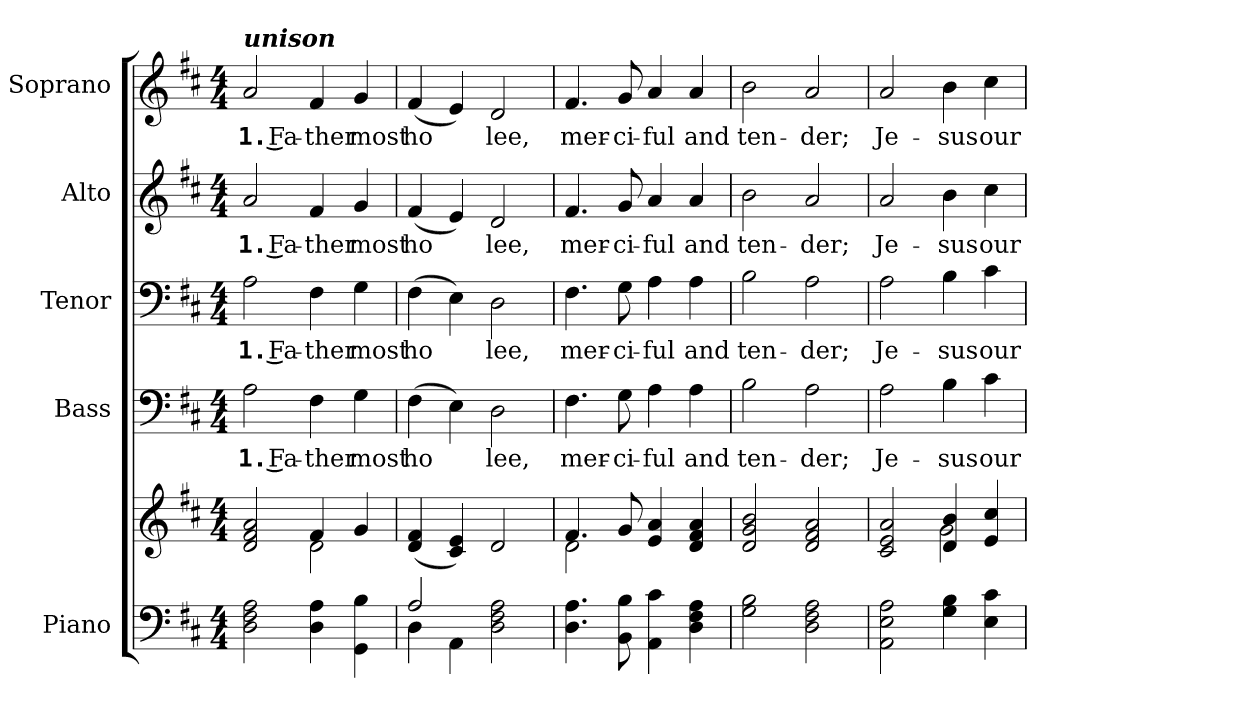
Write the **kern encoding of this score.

**kern	**kern	**kern	**text	**kern	**text	**kern	**text	**kern	**text
*part5	*part5	*part4	*part4	*part3	*part3	*part2	*part2	*part1	*part1
*staff6	*staff5	*staff4	*staff4	*staff3	*staff3	*staff2	*staff2	*staff1	*staff1
*I"Piano	*	*I"Bass	*	*I"Tenor	*	*I"Alto	*	*I"Soprano	*
*I'Pno.	*	*I'B.	*	*I'T.	*	*I'A.	*	*I'S.	*
!!LO:PB:g=z
*clefF4	*clefG2	*clefF4	*	*clefF4	*	*clefG2	*	*clefG2	*
*k[f#c#]	*k[f#c#]	*k[f#c#]	*	*k[f#c#]	*	*k[f#c#]	*	*k[f#c#]	*
*D:	*D:	*D:	*	*D:	*	*D:	*	*D:	*
*M4/4	*M4/4	*M4/4	*	*M4/4	*	*M4/4	*	*M4/4	*
*MM170	*MM170	*MM170	*	*MM170	*	*MM170	*	*MM170	*
=1	=1	=1	=1	=1	=1	=1	=1	=1	=1
*	*^	*	*	*	*	*	*	*	*
!	!	!	!	!LO:LY:b:color=#000000	!	!	!	!	!	!
!	!	!	!	!	!	!LO:LY:b:color=#000000	!	!	!	!
!	!	!	!	!	!	!	!	!LO:LY:b:color=#000000	!	!
!	!	!	!	!	!	!	!	!	!LO:TX:a:Bi:t=unison	!
!	!	!	!	!	!	!	!	!	!	!LO:LY:b:color=#000000
2Di\ 2F#i 2Ai	2di/ 2f#i 2ai	2ryy	2Ai\	1. Fa-	2Ai\	1. Fa-	2ai/	1. Fa-	2ai/	1. Fa-
!	!	!	!	!LO:LY:b:color=#000000	!	!	!	!	!	!
!	!	!	!	!	!	!LO:LY:b:color=#000000	!	!	!	!
!	!	!	!	!	!	!	!	!LO:LY:b:color=#000000	!	!
!	!	!	!	!	!	!	!	!	!	!LO:LY:b:color=#000000
4Di\ 4Ai	4f#i/	2di\	4F#i\	-ther	4F#i\	-ther	4f#i/	-ther	4f#i/	-ther
!	!	!	!	!LO:LY:b:color=#000000	!	!	!	!	!	!
!	!	!	!	!	!	!LO:LY:b:color=#000000	!	!	!	!
!	!	!	!	!	!	!	!	!LO:LY:b:color=#000000	!	!
!	!	!	!	!	!	!	!	!	!	!LO:LY:b:color=#000000
4GGi\ 4Bi	4gi/	.	4Gi\	most	4Gi\	most	4gi/	most	4gi/	most
*	*v	*v	*	*	*	*	*	*	*	*
=2	=2	=2	=2	=2	=2	=2	=2	=2	=2
*^	*	*	*	*	*	*	*	*	*
!	!	!	!	!LO:LY:b:color=#000000	!	!	!	!	!	!
!	!	!	!	!	!	!LO:LY:b:color=#000000	!	!	!	!
!	!	!	!	!	!	!	!	!LO:LY:b:color=#000000	!	!
!	!	!	!	!	!	!	!	!	!	!LO:LY:b:color=#000000
2Ai/	4Di\	(4di/ 4f#i	(4F#i\	ho	(4F#i\	ho	(4f#i/	ho	(4f#i/	ho
.	4AAi\	4c#i/ 4ei)	4Ei\)	.	4Ei\)	.	4ei/)	.	4ei/)	.
!	!	!	!	!LO:LY:b:color=#000000	!	!	!	!	!	!
!	!	!	!	!	!	!LO:LY:b:color=#000000	!	!	!	!
!	!	!	!	!	!	!	!	!LO:LY:b:color=#000000	!	!
!	!	!	!	!	!	!	!	!	!	!LO:LY:b:color=#000000
2Di\ 2F#i 2Ai	2ryy	2di/	2Di\	lee,	2Di\	lee,	2di/	lee,	2di/	lee,
*v	*v	*	*	*	*	*	*	*	*	*
=3	=3	=3	=3	=3	=3	=3	=3	=3	=3
*	*^	*	*	*	*	*	*	*	*
*^	*	*	*	*	*	*	*	*	*	*
!	!	!	!	!	!LO:LY:b:color=#000000	!	!	!	!	!	!
*v	*v	*	*	*	*	*	*	*	*	*	*
*^	*	*	*	*	*	*	*	*	*	*
!	!	!	!	!	!	!	!LO:LY:b:color=#000000	!	!	!	!
*v	*v	*	*	*	*	*	*	*	*	*	*
*^	*	*	*	*	*	*	*	*	*	*
!	!	!	!	!	!	!	!	!	!LO:LY:b:color=#000000	!	!
*v	*v	*	*	*	*	*	*	*	*	*	*
*^	*	*	*	*	*	*	*	*	*	*
!	!	!	!	!	!	!	!	!	!	!	!LO:LY:b:color=#000000
*v	*v	*	*	*	*	*	*	*	*	*	*
4.Di\ 4.Ai	4.f#i/	2di\	4.F#i\	mer-	4.F#i\	mer-	4.f#i/	mer-	4.f#i/	mer-
!	!	!	!	!LO:LY:b:color=#000000	!	!	!	!	!	!
!	!	!	!	!	!	!LO:LY:b:color=#000000	!	!	!	!
!	!	!	!	!	!	!	!	!LO:LY:b:color=#000000	!	!
!	!	!	!	!	!	!	!	!	!	!LO:LY:b:color=#000000
8BBi\ 8Bi	8gi/	.	8Gi\	-ci-	8Gi\	-ci-	8gi/	-ci-	8gi/	-ci-
!	!	!	!	!LO:LY:b:color=#000000	!	!	!	!	!	!
!	!	!	!	!	!	!LO:LY:b:color=#000000	!	!	!	!
!	!	!	!	!	!	!	!	!LO:LY:b:color=#000000	!	!
!	!	!	!	!	!	!	!	!	!	!LO:LY:b:color=#000000
4AAi\ 4c#i	4ei/ 4ai	2ryy	4Ai\	-ful	4Ai\	-ful	4ai/	-ful	4ai/	-ful
!	!	!	!	!LO:LY:b:color=#000000	!	!	!	!	!	!
!	!	!	!	!	!	!LO:LY:b:color=#000000	!	!	!	!
!	!	!	!	!	!	!	!	!LO:LY:b:color=#000000	!	!
!	!	!	!	!	!	!	!	!	!	!LO:LY:b:color=#000000
4Di\ 4F#i 4Ai	4di/ 4f#i 4ai	.	4Ai\	and	4Ai\	and	4ai/	and	4ai/	and
*	*v	*v	*	*	*	*	*	*	*	*
!!LO:PB:g=z
=4	=4	=4	=4	=4	=4	=4	=4	=4	=4
!	!	!	!LO:LY:b:color=#000000	!	!	!	!	!	!
!	!	!	!	!	!LO:LY:b:color=#000000	!	!	!	!
!	!	!	!	!	!	!	!LO:LY:b:color=#000000	!	!
!	!	!	!	!	!	!	!	!	!LO:LY:b:color=#000000
2Gi\ 2Bi	2di/ 2gi 2bi	2Bi\	ten-	2Bi\	ten-	2bi\	ten-	2bi\	ten-
!	!	!	!LO:LY:b:color=#000000	!	!	!	!	!	!
!	!	!	!	!	!LO:LY:b:color=#000000	!	!	!	!
!	!	!	!	!	!	!	!LO:LY:b:color=#000000	!	!
!	!	!	!	!	!	!	!	!	!LO:LY:b:color=#000000
2Di\ 2F#i 2Ai	2di/ 2f#i 2ai	2Ai\	-der;	2Ai\	-der;	2ai/	-der;	2ai/	-der;
=5	=5	=5	=5	=5	=5	=5	=5	=5	=5
*	*^	*	*	*	*	*	*	*	*
!	!	!	!	!LO:LY:b:color=#000000	!	!	!	!	!	!
!	!	!	!	!	!	!LO:LY:b:color=#000000	!	!	!	!
!	!	!	!	!	!	!	!	!LO:LY:b:color=#000000	!	!
!	!	!	!	!	!	!	!	!	!	!LO:LY:b:color=#000000
2AAi\ 2Ei 2Ai	2c#i/ 2ei 2ai	2ryy	2Ai\	Je-	2Ai\	Je-	2ai/	Je-	2ai/	Je-
!	!	!	!	!LO:LY:b:color=#000000	!	!	!	!	!	!
!	!	!	!	!	!	!LO:LY:b:color=#000000	!	!	!	!
!	!	!	!	!	!	!	!	!LO:LY:b:color=#000000	!	!
!	!	!	!	!	!	!	!	!	!	!LO:LY:b:color=#000000
4Gi\ 4Bi	4di/ 4bi	2gi\	4Bi\	-sus	4Bi\	-sus	4bi\	-sus	4bi\	-sus
!	!	!	!	!LO:LY:b:color=#000000	!	!	!	!	!	!
!	!	!	!	!	!	!LO:LY:b:color=#000000	!	!	!	!
!	!	!	!	!	!	!	!	!LO:LY:b:color=#000000	!	!
!	!	!	!	!	!	!	!	!	!	!LO:LY:b:color=#000000
4Ei\ 4c#i	4ei/ 4cc#i	.	4c#i\	our	4c#i\	our	4cc#i\	our	4cc#i\	our
*	*v	*v	*	*	*	*	*	*	*	*
=	=	=	=	=	=	=	=	=	=
*-	*-	*-	*-	*-	*-	*-	*-	*-	*-
